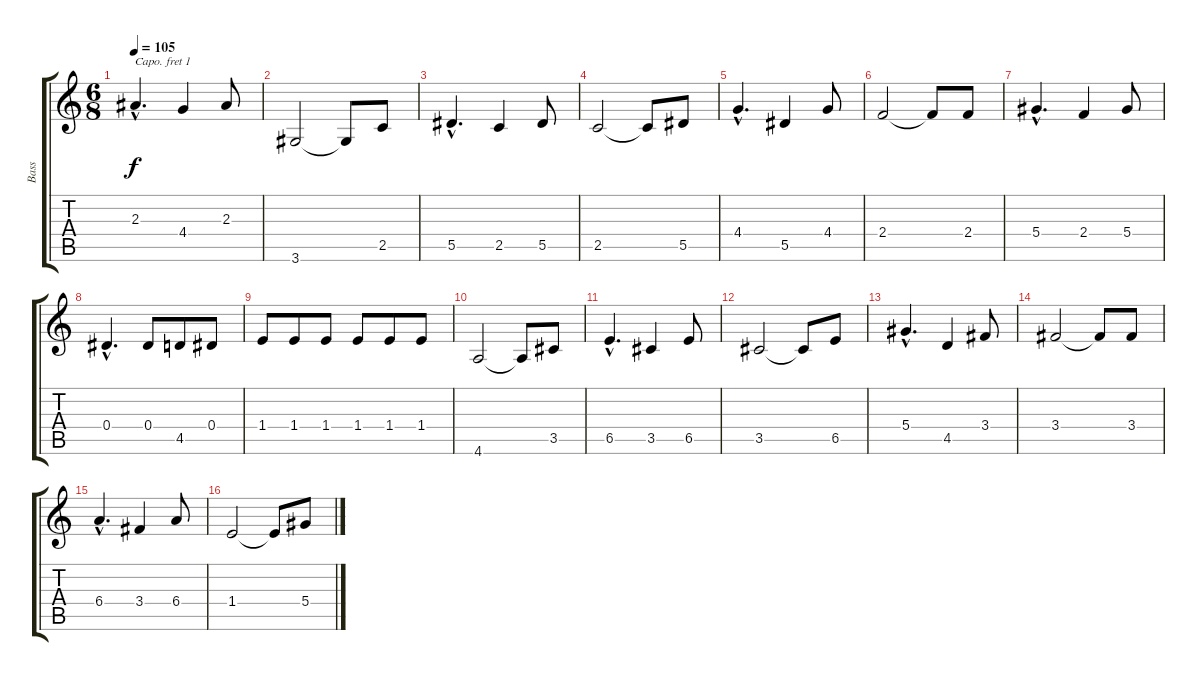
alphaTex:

\track ("Bass" "Bass") {instrument acousticbass}
\staff {score tabs}
\capo 1
\tuning (E4 B3 G3 D3 A2 E2) {hide}
\ts (6 8)
\tempo 105
\clef g2
\ks c
2.3{hac}.4{d dy f} 4.4.4 2.3.8 |
3.6.2 3.6{t}.8 2.5.8 |
5.5{hac}.4{d} 2.5.4 5.5.8 |
2.5.2 2.5{t}.8 5.5.8 |
4.4{hac}.4{d} 5.5.4 4.4.8 |
2.4.2 2.4{t}.8 2.4.8 |
5.4{hac}.4{d} 2.4.4 5.4.8 |
0.4{hac}.4{d} 0.4.8 4.5.8 0.4.8 |
1.4.8 1.4.8 1.4.8 1.4.8 1.4.8 1.4.8 |
4.6.2 4.6{t}.8 3.5.8 |
6.5{hac}.4{d} 3.5.4 6.5.8 |
3.5.2 3.5{t}.8 6.5.8 |
5.4{hac}.4{d} 4.5.4 3.4.8 |
3.4.2 3.4{t}.8 3.4.8 |
6.4{hac}.4{d} 3.4.4 6.4.8 |
1.4.2 1.4{t}.8 5.4.8
